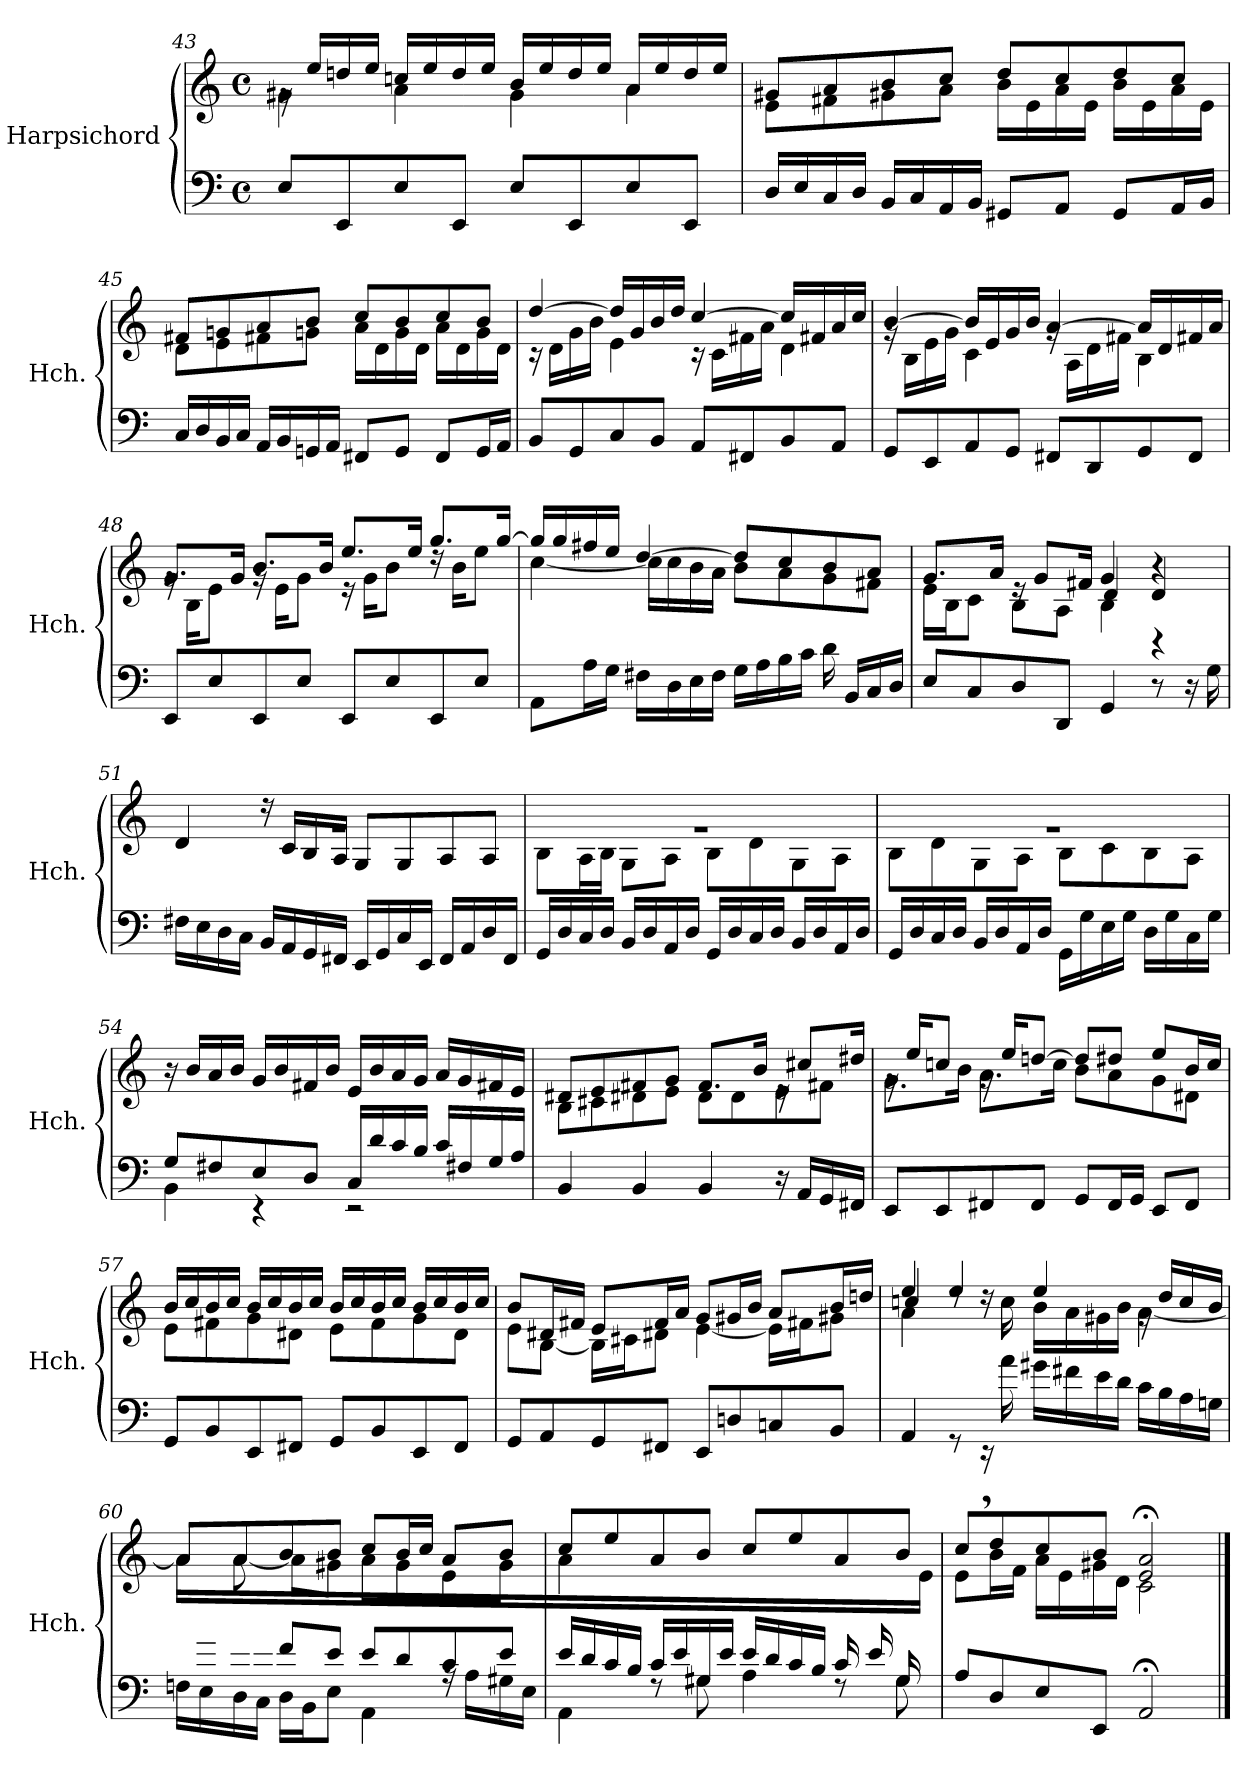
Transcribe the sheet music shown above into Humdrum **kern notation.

**kern	**kern
*part1	*part1
*staff2	*staff1
*I"Harpsichord	*
*I'Hch.	*
*clefF4	*clefG2
*k[]	*k[]
*M4/4	*M4/4
*met(c)	*met(c)
=43	=43
*	*^
8E/L	16rg	4g#X\
.	16ee/LL	.
8EE/	16ddn/	.
.	16ee/JJ	.
8E/	16ccn/LL	4a\
.	16ee/	.
8EE/J	16dd/	.
.	16ee/JJ	.
8E/L	16b/LL	4g#\
.	16ee/	.
8EE/	16dd/	.
.	16ee/JJ	.
8E/	16a/LL	4a\
.	16ee/	.
8EE/J	16dd/	.
.	16ee/JJ	.
=44	=44	=44
16D/LL	8g#X/L	8e\L
16E/	.	.
16C/	8a/	8f#X\
16D/JJ	.	.
16BB/LL	8b/	8g#X\
16C/	.	.
16AA/	8cc/J	8a\J
16BB/JJ	.	.
8GG#X/L	8dd/L	16b\LL
.	.	16e\
8AA/J	8cc/	16a\
.	.	16e\JJ
8GG#/L	8dd/	16b\LL
.	.	16e\
16AA/L	8cc/J	16a\
16BB/JJ	.	16e\JJ
!!LO:LB:g=z	!!
=45	=45	=45
16C/LL	8f#X/L	8d\L
16D/	.	.
16BB/	8gn/	8e\
16C/JJ	.	.
16AA/LL	8a/	8f#X\
16BB/	.	.
16GGn/	8b/J	8gn\J
16AA/JJ	.	.
8FF#X/L	8cc/L	16a\LL
.	.	16d\
8GG/J	8b/	16g\
.	.	16d\JJ
8FF#/L	8cc/	16a\LL
.	.	16d\
16GG/L	8b/J	16g\
16AA/JJ	.	16d\JJ
=46	=46	=46
8BB/L	[4dd/	16r
.	.	16d\LL
8GG/	.	16g\
.	.	16b\JJ
8C/	16dd/LL]	4e\
.	16g/	.
8BB/J	16b/	.
.	16dd/JJ	.
8AA/L	[4cc/	16r
.	.	16c\LL
8FF#X/	.	16f#X\
.	.	16a\JJ
8BB/	16cc/LL]	4d\
.	16f#X/	.
8AA/J	16a/	.
.	16cc/JJ	.
=47	=47	=47
8GG/L	[4b/	16rg
.	.	16B\LL
8EE/	.	16e\
.	.	16g\JJ
8AA/	16b/LL]	4c\
.	16e/	.
8GG/J	16g/	.
.	16b/JJ	.
8FF#X/L	[4a/	16rg
.	.	16A\LL
8DD/	.	16d\
.	.	16f#X\JJ
8GG/	16a/LL]	4B\
.	16d/	.
8FF#/J	16f#X/	.
.	16a/JJ	.
!!LO:PB:g=z	!!
=48	=48	=48
8EE/L	8.g/L	16rg
.	.	16B\KL
8E/	.	8e\J
.	16g/Jk	.
8EE/	8.b/L	16rg
.	.	16e\KL
8E/J	.	8g\J
.	16b/Jk	.
8EE/L	8.ee/L	16r
.	.	16g\KL
8E/	.	8b\J
.	16ee/Jk	.
8EE/	8.gg/L	16rdd
.	.	16b\KL
8E/J	.	8ee\J
.	[16gg/Jk	.
=49	=49	=49
8AA\L	16gg/LL]	[4cc\
.	16gg/	.
16A\L	16ff#X/	.
16G\JJ	16ee/JJ	.
16F#X\LL	[4dd/	16cc\LL]
16D\	.	16cc\
16E\	.	16b\
16F#\JJ	.	16a\JJ
16G\LL	8dd/L]	8b\L
16A\	.	.
16B\	8cc/	8a\
16c\JJ	.	.
16d\	8b/	8g\
16BB/LL	.	.
16C/	8a/J	8f#X\J
16D/JJ	.	.
=50	=50	=50
*	*	*^
8E/L	8.g/L	16e\LL	2ryy
.	.	16B\J	.
8C/	.	8c\J	.
.	16a/Jk	.	.
8D/	16re	8B\L	.
.	8g/L	.	.
8DD/J	.	8A\J	.
.	16f#X/Jk	.	.
4GG/	4g/	4d/	4B\
8r	4r	4d/	4rBB
16r	.	.	.
16G\	.	.	.
*	*	*v	*v
!!LO:LB:g=z
=51	=51	=51
16F#X\LL	1rg	4d/
16E\	.	.
16D\	.	.
16C\JJ	.	.
16BB/LL	.	16rdd
16AA/	.	16c/LL
16GG/	.	16B/
16FF#X/JJ	.	16A/JJ
16EE/LL	.	8G/L
16GG/	.	.
16C/	.	8G/
16EE/JJ	.	.
16FF#/LL	.	8A/
16AA/	.	.
16D/	.	8A/J
16FF#/JJ	.	.
=52	=52	=52
16GG/LL	1rg	8B\L
16D/	.	.
16C/	.	16A\L
16D/JJ	.	16B\JJ
16BB/LL	.	8G\L
16D/	.	.
16AA/	.	8A\J
16D/JJ	.	.
16GG/LL	.	8B\L
16D/	.	.
16C/	.	8d\
16D/JJ	.	.
16BB/LL	.	8G\
16D/	.	.
16AA/	.	8A\J
16D/JJ	.	.
=53	=53	=53
16GG/LL	1rg	8B\L
16D/	.	.
16C/	.	8d\
16D/JJ	.	.
16BB/LL	.	8G\
16D/	.	.
16AA/	.	8A\J
16D/JJ	.	.
16GG\LL	.	8B\L
16G\	.	.
16E\	.	8c\
16G\JJ	.	.
16D\LL	.	8B\
16G\	.	.
16C\	.	8A\J
16G\JJ	.	.
*	*v	*v
!!LO:LB:g=z
=54	=54
*^	*
8G/L	4BB\	16r
.	.	16b/LL
8F#X/	.	16a/
.	.	16b/JJ
8E/	4r	16g/LL
.	.	16b/
8D/J	.	16f#X/
.	.	16b/JJ
16C/LL	2r	16e/LL
16d/	.	16b/
16c/	.	16a/
16B/JJ	.	16g/JJ
16c/LL	.	16a/LL
16F#X/	.	16g/
16G/	.	16f#X/
16A/JJ	.	16e/JJ
*v	*v	*
=55	=55
*	*^
4BB/	8d#X/L	8B\L
.	8e/	8c#X\
4BB/	8f#X/	8d#X\
.	8g/J	8e\J
4BB/	8.f#/L	8d#\L
.	.	8d#\
.	16b/Jk	.
16r	16re	8e\
16AA/LL	8cc#X/L	.
16GG/	.	8f#X\J
16FF#X/JJ	16dd#X/Jk	.
=56	=56	=56
8EE/L	16rg	8.g\L
.	16ee/KL	.
8EE/	8ccn/J	.
.	.	16b\Jk
8FF#X/	16rg	8.a\L
.	16ee/KL	.
8FF#/J	[8ddn/J	.
.	.	16cc\Jk
8GG/L	8dd/L]	8b\L
16FF#/L	8dd#X/J	8a\
16GG/JJ	.	.
8EE/L	8ee/L	8g\
8FF#/J	16b/L	8d#X\J
.	16cc/JJ	.
!!LO:PB:g=z	!!
=57	=57	=57
8GG/L	16b/LL	8e\L
.	16cc/	.
8BB/	16b/	8f#X\
.	16cc/JJ	.
8EE/	16b/LL	8g\
.	16cc/	.
8FF#X/J	16b/	8d#X\J
.	16cc/JJ	.
8GG/L	16b/LL	8e\L
.	16cc/	.
8BB/	16b/	8f#\
.	16cc/JJ	.
8EE/	16b/LL	8g\
.	16cc/	.
8FF#/J	16b/	8d#\J
.	16cc/JJ	.
=58	=58	=58
8GG/L	8b/L	8e\L
8AA/	16d#X/L	[8B\J
.	16f#X/JJ	.
8GG/	8e/L	16B\LL]
.	.	16c#X\J
8FF#X/J	16f#/L	8d#X\J
.	16a/JJ	.
8EE/L	8g/L	[4e\
8Dn/	16g#X/L	.
.	16b/JJ	.
8Cn/	8a/L	16e\LL]
.	.	16f#X\J
8BB/J	16b/L	8g#X\J
.	16ddn/JJ	.
=59	=59	=59
*^	*	*^
4ryy	4AA/	4ee/	4ccn/	4a\
8rGG	2.ryy	4ee/	8rdd	2.ryy
16rEE	.	.	16rdd	.
16a\	.	.	16cc\	.
16g#X\LL	.	4ee/	16b\LL	.
16f#X\	.	.	16a\	.
16e\	.	.	16g#X\	.
16d\JJ	.	.	16b\JJ	.
16c\LL	.	16rg	[4a\	.
16B\	.	16dd/LL	.	.
16A\	.	16cc/	.	.
16Gn\JJ	.	16b/JJ	.	.
!!LO:LB:g=z	!!	!!
=60	=60	=60	=60	=60
16ryy	16Fn\LL	8a/L]	8ryy	16a\LL
16gn/	16E\	.	.	2...ryy
16fn/	16D\	8a/	[8a\	.
16e/JJ	16C\JJ	.	.	.
8f/L	16D\LL	8b/	8a\L]	.
.	16BB\J	.	.	.
8e/J	8E\J	8b/J	8g#X\J	.
8e/L	4AA\	8cc/L	8a\L	.
8d/	.	16b/L	8g#\	.
.	.	16cc/JJ	.	.
8c/	16rA	8a/L	8e\	.
.	16A\LL	.	.	.
8e/J	16G#X\	8b/J	8g#\J	.
.	16E\JJ	.	.	.
=61	=61	=61	=61	=61
16e/LL	4AA\	8cc/L	4a\	2...ryy
16d/	.	.	.	.
16c/	.	8ee/	.	.
16B/JJ	.	.	.	.
16c/LL	8rF	8a/	2.ryy	.
16e/	.	.	.	.
16G#X/	8G#\	8b/J	.	.
16e/JJ	.	.	.	.
16e/LL	4A\	8cc/L	.	.
16d/	.	.	.	.
16c/	.	8ee/	.	.
16B/JJ	.	.	.	.
*	*	*MM78	*	*
16c/LL	8rF	8a/	.	.
16e/	.	.	.	.
*	*	*MM75	*	*
16G#/	8G#\	8b/J	.	.
16ryy	.	.	.	16e\JJ
*v	*v	*	*	*
*	*v	*v	*v
=62	=62
*	*MM71
*	*^
8A/L	8cc,/L	8e\L
*	*MM58	*
8D/	8dd/	16b\L
.	.	16f\JJ
*	*MM48	*
8E/	8cc/	16a\LL
.	.	16e\
*	*MM38	*
8EE/J	8b/J	16g#X\
.	.	16d\JJ
*	*MM40	*
2AA;/	2e/;< 2a/;<	2c\
*	*v	*v
==	==
*-	*-
